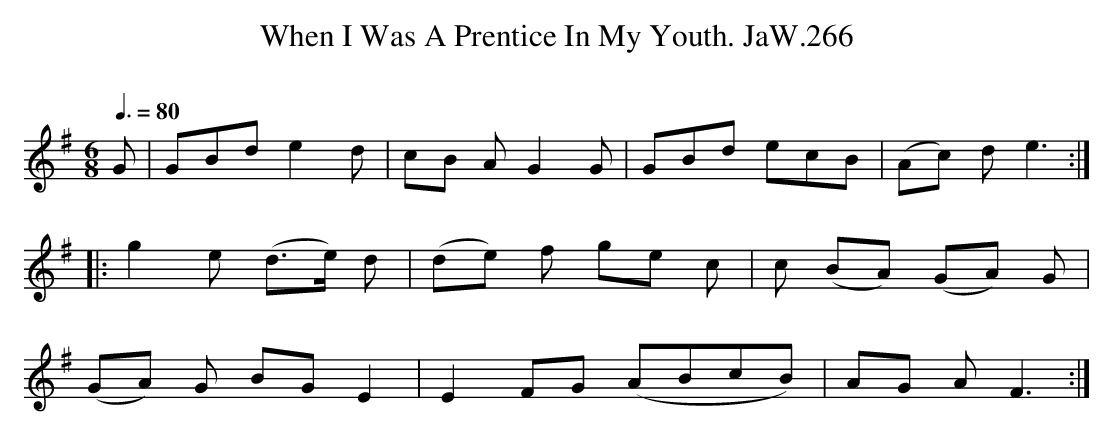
X:1
T:When I Was A Prentice In My Youth. JaW.266
M:6/8
L:1/8
Q:3/8=80
O:
K:G
G|GBd e2d|cB A G2G|GBd ecB|(Ac) de3:|
|:g2e (d>e) d|(de) f ge c|c (BA) (GA) G|
(GA) G BG E2|E2 FG (ABcB)|AG A F3:|
